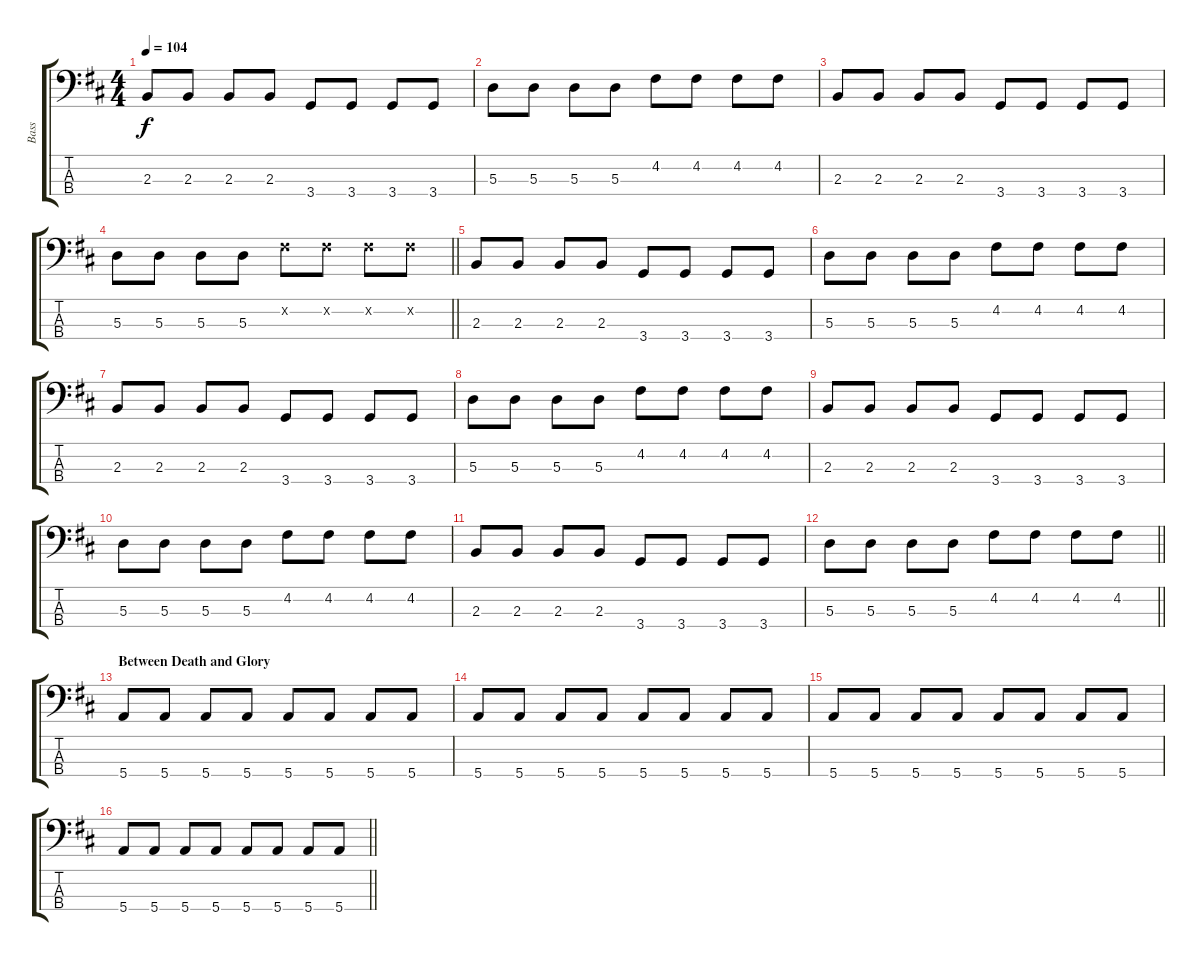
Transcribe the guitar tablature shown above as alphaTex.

\track ("Bass" "Bass") {instrument electricbassfinger}
\staff {score tabs}
\tuning (G2 D2 A1 E1) {hide}
\ts (4 4)
\tempo 104
\clef f4
\ks d
2.3.8{dy f} 2.3.8 2.3.8 2.3.8 3.4.8 3.4.8 3.4.8 3.4.8 |
5.3.8 5.3.8 5.3.8 5.3.8 4.2.8 4.2.8 4.2.8 4.2.8 |
2.3.8 2.3.8 2.3.8 2.3.8 3.4.8 3.4.8 3.4.8 3.4.8 |
\barLineRight lightlight
5.3.8 5.3.8 5.3.8 5.3.8 4.2{x}.8 4.2{x}.8 4.2{x}.8 4.2{x}.8 |
2.3.8 2.3.8 2.3.8 2.3.8 3.4.8 3.4.8 3.4.8 3.4.8 |
5.3.8 5.3.8 5.3.8 5.3.8 4.2.8 4.2.8 4.2.8 4.2.8 |
2.3.8 2.3.8 2.3.8 2.3.8 3.4.8 3.4.8 3.4.8 3.4.8 |
5.3.8 5.3.8 5.3.8 5.3.8 4.2.8 4.2.8 4.2.8 4.2.8 |
2.3.8 2.3.8 2.3.8 2.3.8 3.4.8 3.4.8 3.4.8 3.4.8 |
5.3.8 5.3.8 5.3.8 5.3.8 4.2.8 4.2.8 4.2.8 4.2.8 |
2.3.8 2.3.8 2.3.8 2.3.8 3.4.8 3.4.8 3.4.8 3.4.8 |
\barLineRight lightlight
5.3.8 5.3.8 5.3.8 5.3.8 4.2.8 4.2.8 4.2.8 4.2.8 |
\section ("" "Between Death and Glory")
5.4.8 5.4.8 5.4.8 5.4.8 5.4.8 5.4.8 5.4.8 5.4.8 |
5.4.8 5.4.8 5.4.8 5.4.8 5.4.8 5.4.8 5.4.8 5.4.8 |
5.4.8 5.4.8 5.4.8 5.4.8 5.4.8 5.4.8 5.4.8 5.4.8 |
\barLineRight lightlight
5.4.8 5.4.8 5.4.8 5.4.8 5.4.8 5.4.8 5.4.8 5.4.8
